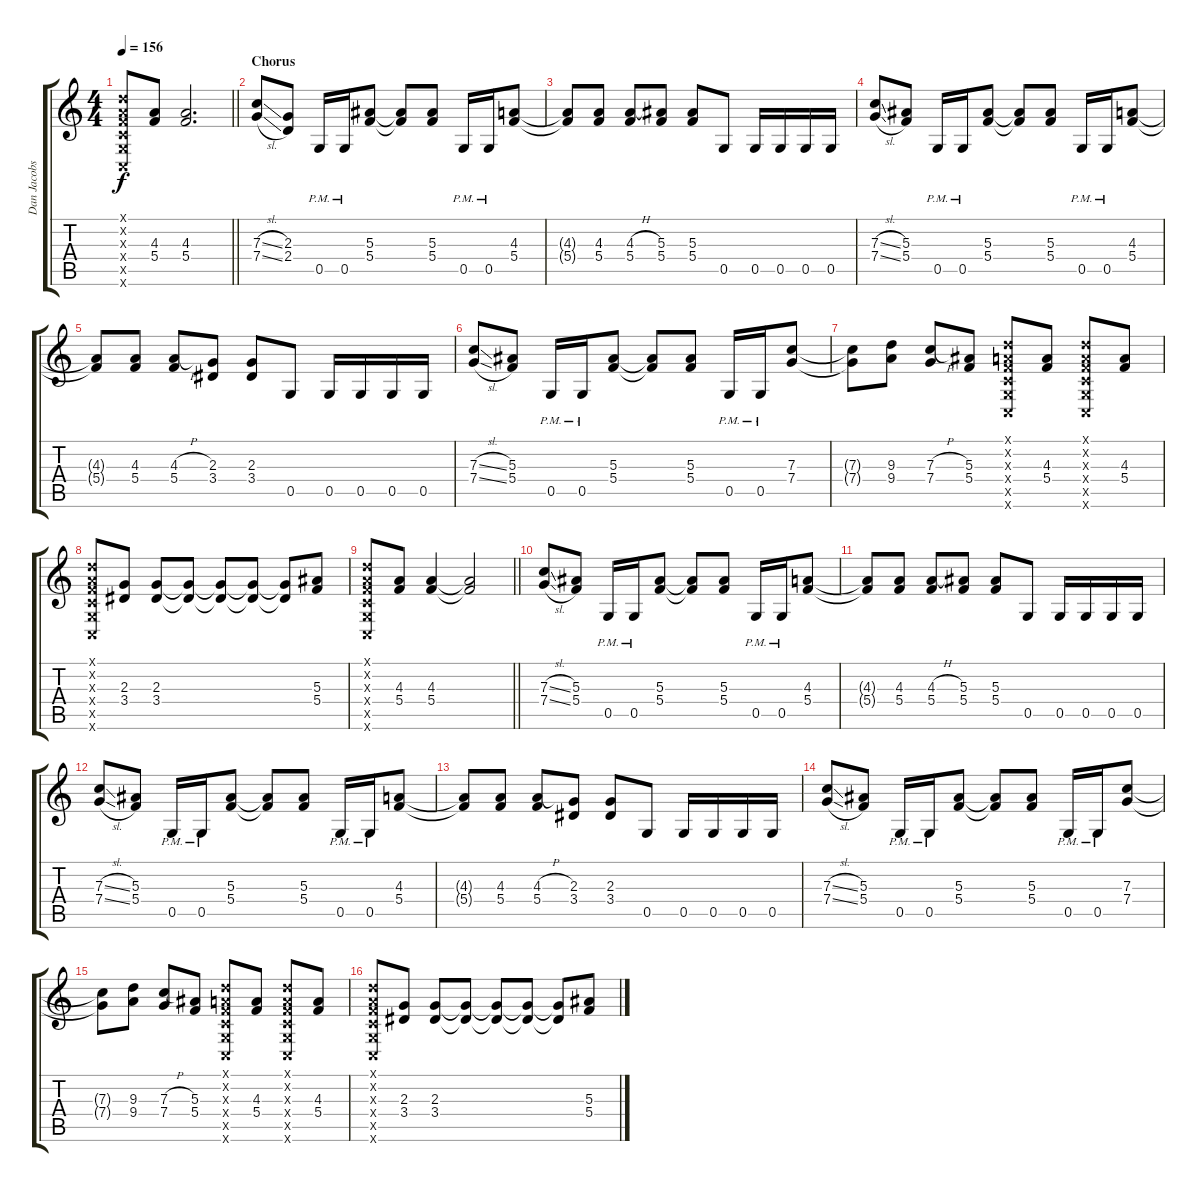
\track ("Dan Jacobs" "Dan Jacobs") {instrument distortionguitar}
\staff {score tabs}
\tuning (D4 A3 F3 C3 G2 C2) {hide}
\ts (4 4)
\tempo 156
\clef g2
\barLineRight lightlight
\ks c
(0.1{x} 0.2{x} 0.3{x} 0.4{x} 0.5{x} 0.6{x}).8{dy f} (4.3 5.4).8 (4.3 5.4).2{d} |
\section ("" "Chorus")
(7.3{sl} 7.4{sl}).8{volume 14 balance 6} (2.3 2.4).8 0.5{pm}.16 0.5{pm}.16 (5.3 5.4).8 (5.3{t} 5.4{t}).8 (5.3 5.4).8 0.5{pm}.16 0.5{pm}.16 (4.3 5.4).8 |
(4.3{t} 5.4{t}).8 (4.3 5.4).8 (4.3{h} 5.4).8 (5.3 5.4).8 (5.3 5.4).8 0.5.8 0.5.16 0.5.16 0.5.16 0.5.16 |
(7.3{sl} 7.4{sl}).8 (5.3 5.4).8 0.5{pm}.16 0.5{pm}.16 (5.3 5.4).8 (5.3{t} 5.4{t}).8 (5.3 5.4).8 0.5{pm}.16 0.5{pm}.16 (4.3 5.4).8 |
(4.3{t} 5.4{t}).8 (4.3 5.4).8 (4.3{h} 5.4).8 (2.3 3.4).8 (2.3 3.4).8 0.5.8 0.5.16 0.5.16 0.5.16 0.5.16 |
(7.3{sl} 7.4{sl}).8 (5.3 5.4).8 0.5{pm}.16 0.5{pm}.16 (5.3 5.4).8 (5.3{t} 5.4{t}).8 (5.3 5.4).8 0.5{pm}.16 0.5{pm}.16 (7.3 7.4).8 |
(7.3{t} 7.4{t}).8 (9.3 9.4).8 (7.3{h} 7.4).8 (5.3 5.4).8 (0.1{x} 0.2{x} 0.3{x} 0.4{x} 0.5{x} 0.6{x}).8 (4.3 5.4).8 (0.1{x} 0.2{x} 0.3{x} 0.4{x} 0.5{x} 0.6{x}).8 (4.3 5.4).8 |
(0.1{x} 0.2{x} 0.3{x} 0.4{x} 0.5{x} 0.6{x}).8 (2.3 3.4).8 (2.3 3.4).8 (2.3{t} 3.4{t}).8 (2.3{t} 3.4{t}).8 (2.3{t} 3.4{t}).8 (2.3{t} 3.4{t}).8 (5.3 5.4).8 |
\barLineRight lightlight
(0.1{x} 0.2{x} 0.3{x} 0.4{x} 0.5{x} 0.6{x}).8 (4.3 5.4).8 (4.3 5.4).4 (4.3{t} 5.4{t}).2 |
(7.3{sl} 7.4{sl}).8 (5.3 5.4).8 0.5{pm}.16 0.5{pm}.16 (5.3 5.4).8 (5.3{t} 5.4{t}).8 (5.3 5.4).8 0.5{pm}.16 0.5{pm}.16 (4.3 5.4).8 |
(4.3{t} 5.4{t}).8 (4.3 5.4).8 (4.3{h} 5.4).8 (5.3 5.4).8 (5.3 5.4).8 0.5.8 0.5.16 0.5.16 0.5.16 0.5.16 |
(7.3{sl} 7.4{sl}).8 (5.3 5.4).8 0.5{pm}.16 0.5{pm}.16 (5.3 5.4).8 (5.3{t} 5.4{t}).8 (5.3 5.4).8 0.5{pm}.16 0.5{pm}.16 (4.3 5.4).8 |
(4.3{t} 5.4{t}).8 (4.3 5.4).8 (4.3{h} 5.4).8 (2.3 3.4).8 (2.3 3.4).8 0.5.8 0.5.16 0.5.16 0.5.16 0.5.16 |
(7.3{sl} 7.4{sl}).8 (5.3 5.4).8 0.5{pm}.16 0.5{pm}.16 (5.3 5.4).8 (5.3{t} 5.4{t}).8 (5.3 5.4).8 0.5{pm}.16 0.5{pm}.16 (7.3 7.4).8 |
(7.3{t} 7.4{t}).8 (9.3 9.4).8 (7.3{h} 7.4).8 (5.3 5.4).8 (0.1{x} 0.2{x} 0.3{x} 0.4{x} 0.5{x} 0.6{x}).8 (4.3 5.4).8 (0.1{x} 0.2{x} 0.3{x} 0.4{x} 0.5{x} 0.6{x}).8 (4.3 5.4).8 |
(0.1{x} 0.2{x} 0.3{x} 0.4{x} 0.5{x} 0.6{x}).8 (2.3 3.4).8 (2.3 3.4).8 (2.3{t} 3.4{t}).8 (2.3{t} 3.4{t}).8 (2.3{t} 3.4{t}).8 (2.3{t} 3.4{t}).8 (5.3 5.4).8
